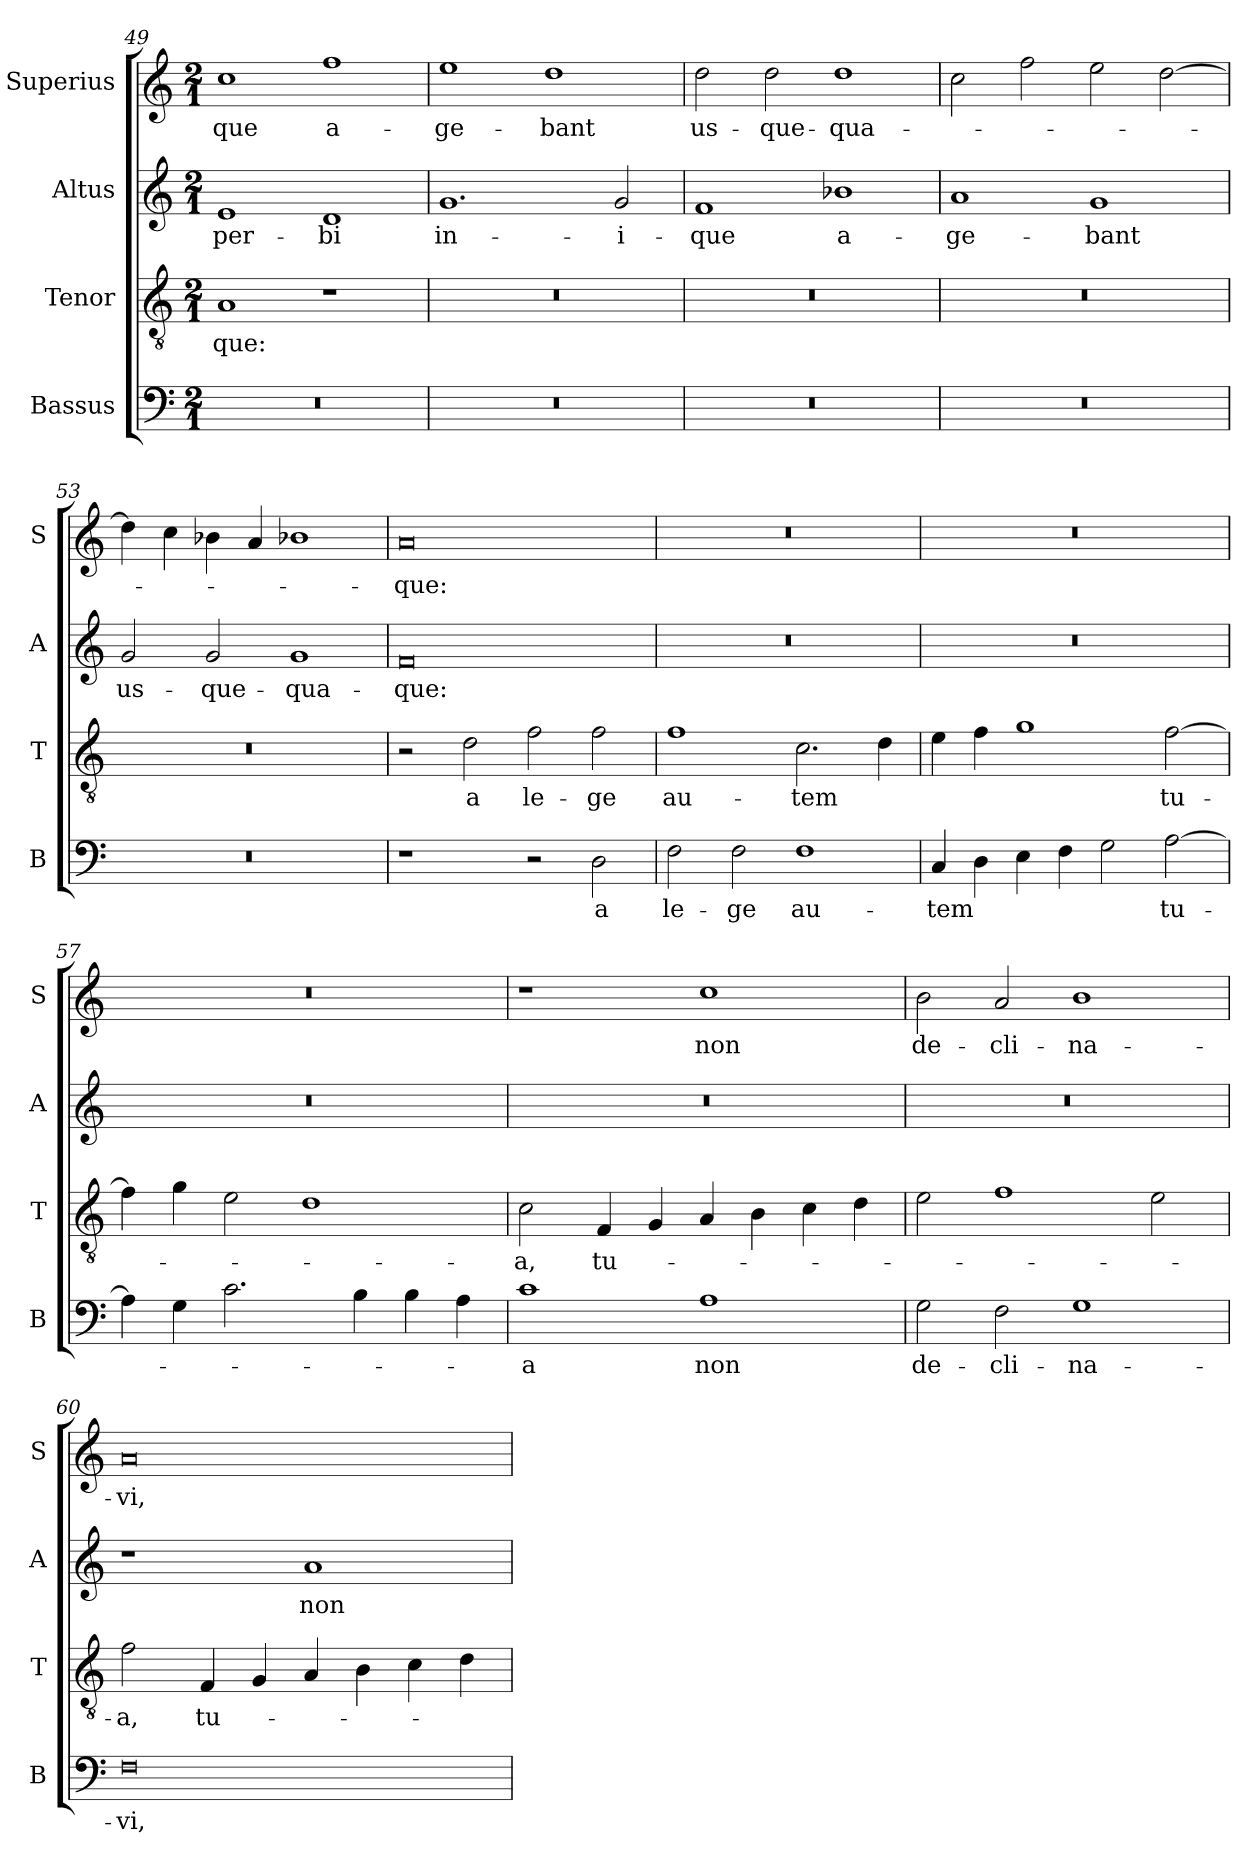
**kern	**text	**kern	**text	**kern	**text	**kern	**text
*part4	*part4	*part3	*part3	*part2	*part2	*part1	*part1
*staff4	*staff4	*staff3	*staff3	*staff2	*staff2	*staff1	*staff1
*I"Bassus	*	*I"Tenor	*	*I"Altus	*	*I"Superius	*
*I'B	*	*I'T	*	*I'A	*	*I'S	*
*clefF4	*	*clefGv2	*	*clefG2	*	*clefG2	*
*k[]	*	*k[]	*	*k[]	*	*k[]	*
*M2/1	*	*M2/1	*	*M2/1	*	*M2/1	*
=49	=49	=49	=49	=49	=49	=49	=49
0r	.	1A	-que:	1e	-per-	1cc	-que
.	.	1r	.	1d	-bi	1ff	a-
=50	=50	=50	=50	=50	=50	=50	=50
0r	.	0r	.	1.g	in-	1ee	-ge-
.	.	.	.	.	.	1dd	-bant
.	.	.	.	2g/	-i-	.	.
=51	=51	=51	=51	=51	=51	=51	=51
0r	.	0r	.	1f	-que	2dd\	us-
.	.	.	.	.	.	2dd\	-que-
.	.	.	.	1b-X	a-	1dd	-qua-
=52	=52	=52	=52	=52	=52	=52	=52
0r	.	0r	.	1a	-ge-	2cc\	.
.	.	.	.	.	.	2ff\	.
.	.	.	.	1g	-bant	2ee\	.
.	.	.	.	.	.	[2dd\	.
=53	=53	=53	=53	=53	=53	=53	=53
0r	.	0r	.	2g/	us-	4dd\]	.
.	.	.	.	.	.	4cc\	.
.	.	.	.	2g/	-que-	4b-X\	.
.	.	.	.	.	.	4a/	.
.	.	.	.	1g	-qua-	1b-X	.
=54	=54	=54	=54	=54	=54	=54	=54
1r	.	2r	.	0f	-que:	0a	-que:
.	.	2d\	a	.	.	.	.
2r	.	2f\	le-	.	.	.	.
2D\	a	2f\	-ge	.	.	.	.
=55	=55	=55	=55	=55	=55	=55	=55
2F\	le-	1f	au-	0r	.	0r	.
2F\	-ge	.	.	.	.	.	.
1F	au-	2.c\	-tem	.	.	.	.
.	.	4d\	.	.	.	.	.
=56	=56	=56	=56	=56	=56	=56	=56
4C/	-tem	4e\	.	0r	.	0r	.
4D\	.	4f\	.	.	.	.	.
4E\	.	1g	.	.	.	.	.
4F\	.	.	.	.	.	.	.
2G\	.	.	.	.	.	.	.
[2A\	tu-	[2f\	tu-	.	.	.	.
=57	=57	=57	=57	=57	=57	=57	=57
4A\]	.	4f\]	.	0r	.	0r	.
4G\	.	4g\	.	.	.	.	.
2.c\	.	2e\	.	.	.	.	.
.	.	1d	.	.	.	.	.
4B\	.	.	.	.	.	.	.
4B\	.	.	.	.	.	.	.
4A\	.	.	.	.	.	.	.
=58	=58	=58	=58	=58	=58	=58	=58
1c	-a	2c\	-a,	0r	.	1r	.
.	.	4F/	tu-	.	.	.	.
.	.	4G/	.	.	.	.	.
1A	non	4A/	.	.	.	1cc	non
.	.	4B\	.	.	.	.	.
.	.	4c\	.	.	.	.	.
.	.	4d\	.	.	.	.	.
=59	=59	=59	=59	=59	=59	=59	=59
2G\	de-	2e\	.	0r	.	2b\	de-
2F\	-cli-	1f	.	.	.	2a/	-cli-
1G	-na-	.	.	.	.	1b	-na-
.	.	2e\	.	.	.	.	.
=60	=60	=60	=60	=60	=60	=60	=60
0F	-vi,	2f\	-a,	1r	.	0a	-vi,
.	.	4F/	tu-	.	.	.	.
.	.	4G/	.	.	.	.	.
.	.	4A/	.	1a	non	.	.
.	.	4B\	.	.	.	.	.
.	.	4c\	.	.	.	.	.
.	.	4d\	.	.	.	.	.
=	=	=	=	=	=	=	=
*-	*-	*-	*-	*-	*-	*-	*-
